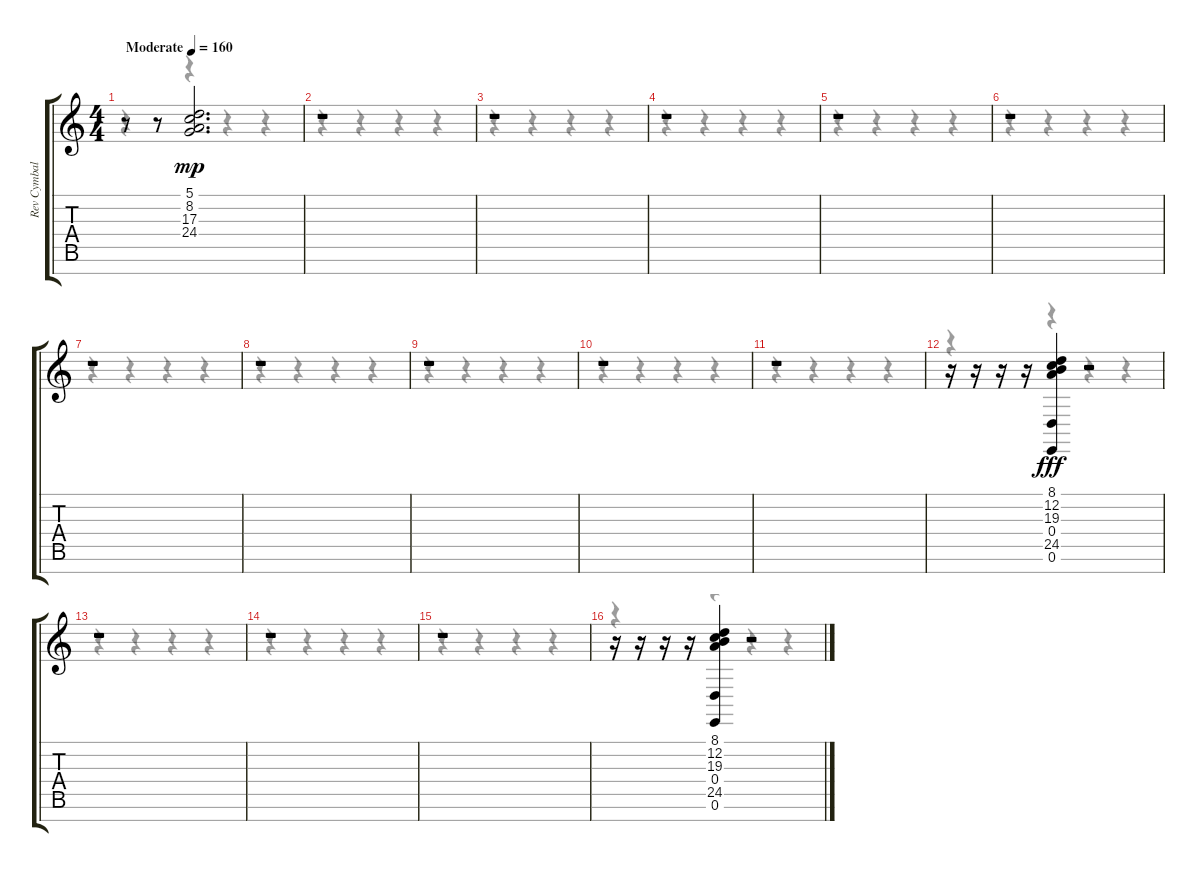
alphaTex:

\track ("Rev Cymbal" "Rev Cymbal") {instrument reversecymbal}
\staff {score tabs}
\tuning (E4 B3 G3 D3 A2 E2 B1) {hide}
\voice
\ts (4 4)
\tempo (160 "Moderate")
\clef g2
\ks c
r.8{dy mp instrument reversecymbal} r.8 (5.1 8.2 17.3 24.4).2{d} |
r.1 |
r.1 |
r.1 |
r.1 |
r.1 |
r.1 |
r.1 |
r.1 |
r.1 |
r.1 |
r.16 r.16 r.16 r.16 (8.1 12.2 19.3 0.4 24.5 0.6).4{dy fff} r.2 |
r.1 |
r.1 |
r.1 |
r.16 r.16 r.16 r.16 (8.1 12.2 19.3 0.4 24.5 0.6).4 r.2
\voice
\clef g2
\ottava regular
\simile none
\ks c
r.4{dy f} r.4 r.4 r.4 |
r.4 r.4 r.4 r.4 |
r.4 r.4 r.4 r.4 |
r.4 r.4 r.4 r.4 |
r.4 r.4 r.4 r.4 |
r.4 r.4 r.4 r.4 |
r.4 r.4 r.4 r.4 |
r.4 r.4 r.4 r.4 |
r.4 r.4 r.4 r.4 |
r.4 r.4 r.4 r.4 |
r.4 r.4 r.4 r.4 |
r.4 r.4 r.4 r.4 |
r.4 r.4 r.4 r.4 |
r.4 r.4 r.4 r.4 |
r.4 r.4 r.4 r.4 |
r.4 r.4 r.4 r.4
